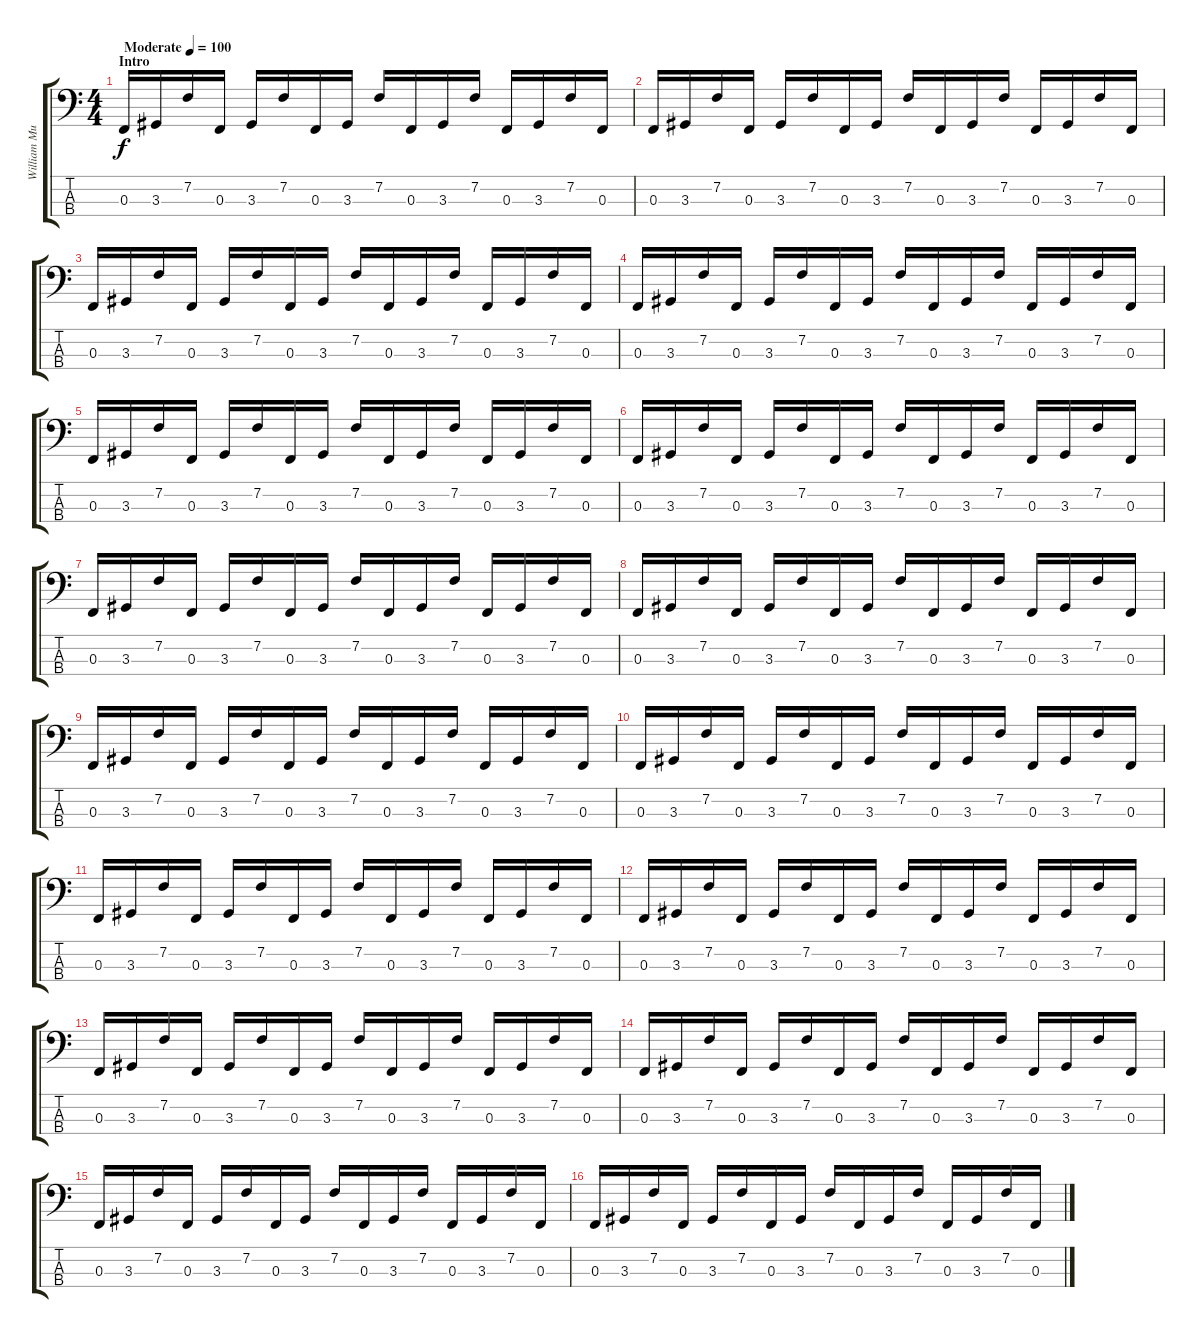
\track ("William Murderface (Bass)" "William Mu") {instrument electricbasspick}
\staff {score tabs}
\tuning (Eb2 Bb1 F1 C1) {hide}
\ts (4 4)
\section ("" "Intro")
\tempo (100 "Moderate")
\clef f4
\ks c
0.3.16{dy f instrument electricbasspick} 3.3.16 7.2.16 0.3.16 3.3.16 7.2.16 0.3.16 3.3.16 7.2.16 0.3.16 3.3.16 7.2.16 0.3.16 3.3.16 7.2.16 0.3.16 |
0.3.16 3.3.16 7.2.16 0.3.16 3.3.16 7.2.16 0.3.16 3.3.16 7.2.16 0.3.16 3.3.16 7.2.16 0.3.16 3.3.16 7.2.16 0.3.16 |
0.3.16 3.3.16 7.2.16 0.3.16 3.3.16 7.2.16 0.3.16 3.3.16 7.2.16 0.3.16 3.3.16 7.2.16 0.3.16 3.3.16 7.2.16 0.3.16 |
0.3.16 3.3.16 7.2.16 0.3.16 3.3.16 7.2.16 0.3.16 3.3.16 7.2.16 0.3.16 3.3.16 7.2.16 0.3.16 3.3.16 7.2.16 0.3.16 |
0.3.16 3.3.16 7.2.16 0.3.16 3.3.16 7.2.16 0.3.16 3.3.16 7.2.16 0.3.16 3.3.16 7.2.16 0.3.16 3.3.16 7.2.16 0.3.16 |
0.3.16 3.3.16 7.2.16 0.3.16 3.3.16 7.2.16 0.3.16 3.3.16 7.2.16 0.3.16 3.3.16 7.2.16 0.3.16 3.3.16 7.2.16 0.3.16 |
0.3.16 3.3.16 7.2.16 0.3.16 3.3.16 7.2.16 0.3.16 3.3.16 7.2.16 0.3.16 3.3.16 7.2.16 0.3.16 3.3.16 7.2.16 0.3.16 |
0.3.16 3.3.16 7.2.16 0.3.16 3.3.16 7.2.16 0.3.16 3.3.16 7.2.16 0.3.16 3.3.16 7.2.16 0.3.16 3.3.16 7.2.16 0.3.16 |
0.3.16 3.3.16 7.2.16 0.3.16 3.3.16 7.2.16 0.3.16 3.3.16 7.2.16 0.3.16 3.3.16 7.2.16 0.3.16 3.3.16 7.2.16 0.3.16 |
0.3.16 3.3.16 7.2.16 0.3.16 3.3.16 7.2.16 0.3.16 3.3.16 7.2.16 0.3.16 3.3.16 7.2.16 0.3.16 3.3.16 7.2.16 0.3.16 |
0.3.16 3.3.16 7.2.16 0.3.16 3.3.16 7.2.16 0.3.16 3.3.16 7.2.16 0.3.16 3.3.16 7.2.16 0.3.16 3.3.16 7.2.16 0.3.16 |
0.3.16 3.3.16 7.2.16 0.3.16 3.3.16 7.2.16 0.3.16 3.3.16 7.2.16 0.3.16 3.3.16 7.2.16 0.3.16 3.3.16 7.2.16 0.3.16 |
0.3.16 3.3.16 7.2.16 0.3.16 3.3.16 7.2.16 0.3.16 3.3.16 7.2.16 0.3.16 3.3.16 7.2.16 0.3.16 3.3.16 7.2.16 0.3.16 |
0.3.16 3.3.16 7.2.16 0.3.16 3.3.16 7.2.16 0.3.16 3.3.16 7.2.16 0.3.16 3.3.16 7.2.16 0.3.16 3.3.16 7.2.16 0.3.16 |
0.3.16 3.3.16 7.2.16 0.3.16 3.3.16 7.2.16 0.3.16 3.3.16 7.2.16 0.3.16 3.3.16 7.2.16 0.3.16 3.3.16 7.2.16 0.3.16 |
0.3.16 3.3.16 7.2.16 0.3.16 3.3.16 7.2.16 0.3.16 3.3.16 7.2.16 0.3.16 3.3.16 7.2.16 0.3.16 3.3.16 7.2.16 0.3.16
